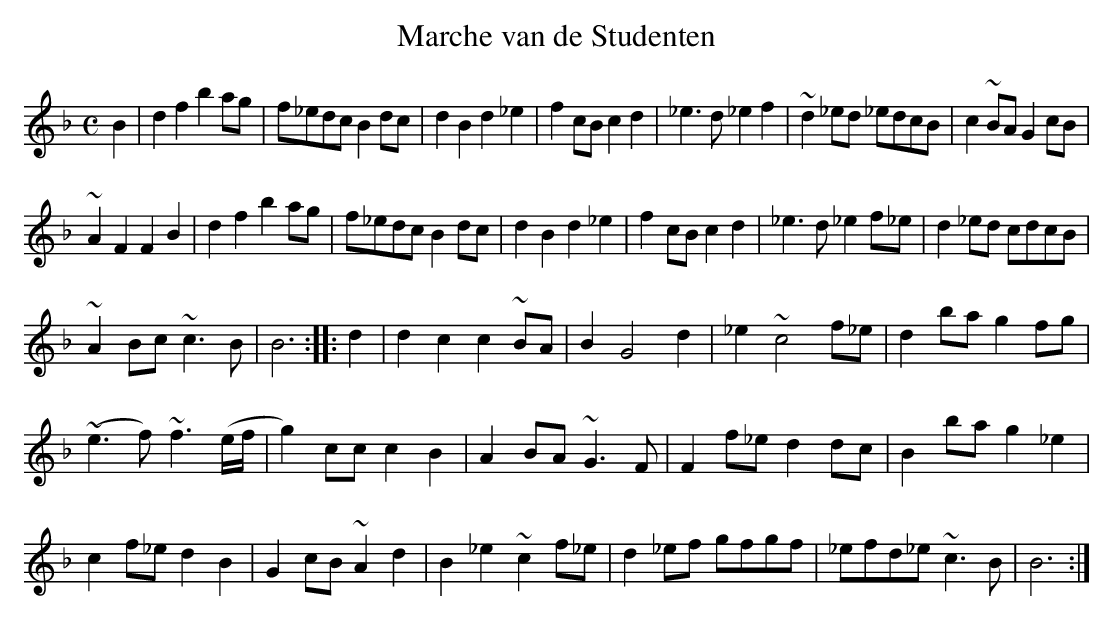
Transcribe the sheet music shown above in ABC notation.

X:1
T:Marche van de Studenten
M:C
K:Bblyd
B2|d2f2b2ag|f_edcB2dc|d2B2d2_e2|f2cBc2d2|_e3d_e2f2|~d2_ed _edcB|c2~BAG2cB|
~A2F2F2B2|d2f2b2ag|f_edcB2dc|d2B2d2_e2|f2cBc2d2|_e3d_e2f_e|d2_ed cdcB|
~A2Bc~c3B|B6:||:d2|d2c2c2~BA|B2G4d2|_e2~c4f_e|d2bag2fg|
~(e3f)~f3(e/f/|g2)ccc2B2|A2BA~G3F|F2f_ed2dc|B2bag2_e2|
c2f_ed2B2|G2cB~A2d2|B2_e2~c2f_e|d2_ef gfgf|_efd_e~c3B|B6:|
